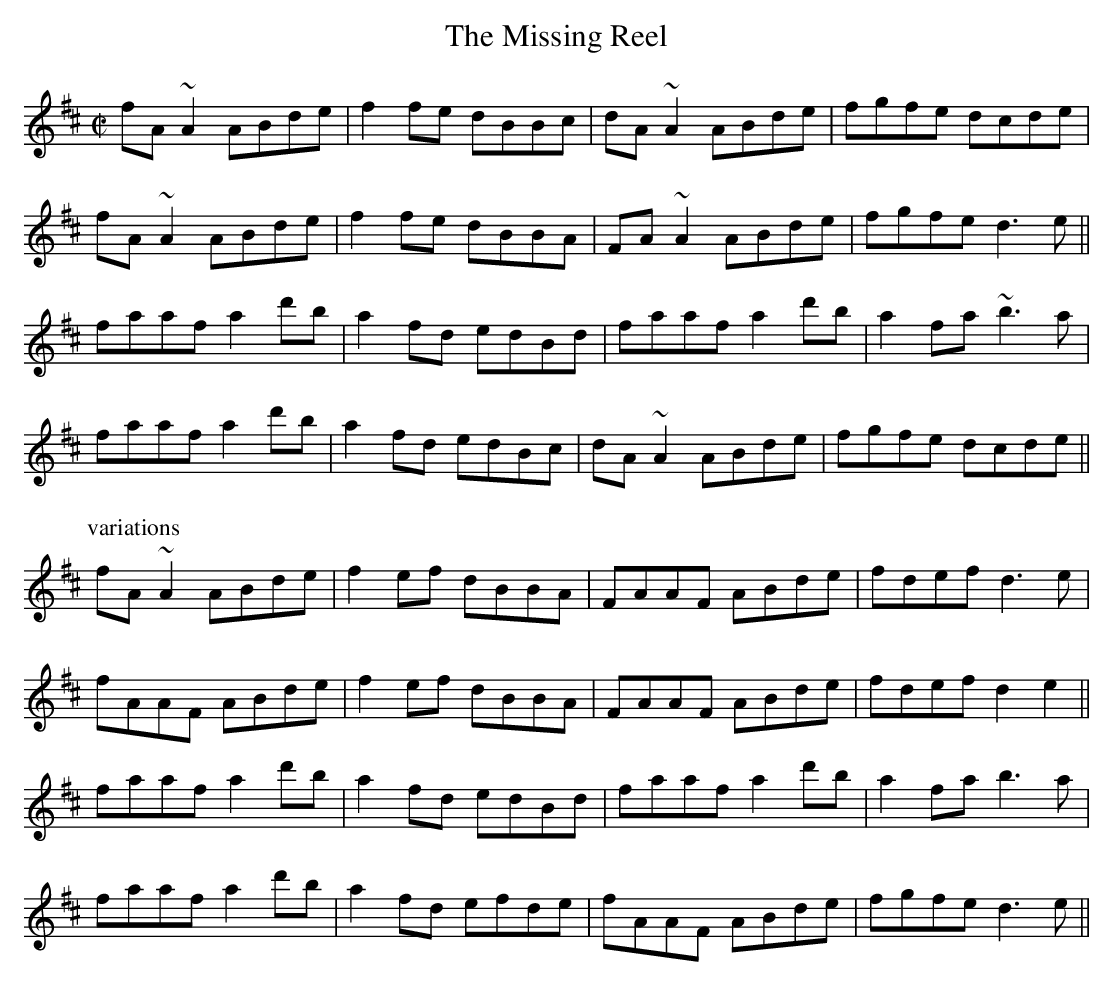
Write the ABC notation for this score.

X:1
T:Missing Reel, The
M:C|
L:1/8
K:D
fA~A2 ABde | f2fe dBBc | dA~A2 ABde | fgfe dcde |
fA~A2 ABde | f2fe dBBA | FA~A2 ABde | fgfe d3e ||
faaf a2d'b | a2fd edBd | faaf a2d'b | a2fa ~b3a |
faaf a2d'b | a2fd edBc | dA~A2 ABde | fgfe dcde ||
P:variations
fA~A2 ABde | f2ef dBBA | FAAF ABde | fdef d3e |
fAAF ABde | f2ef dBBA | FAAF ABde | fdef d2e2 ||
faaf a2d'b | a2fd edBd | faaf a2d'b | a2fa b3a |
faaf a2d'b | a2fd efde | fAAF ABde | fgfe d3e ||
